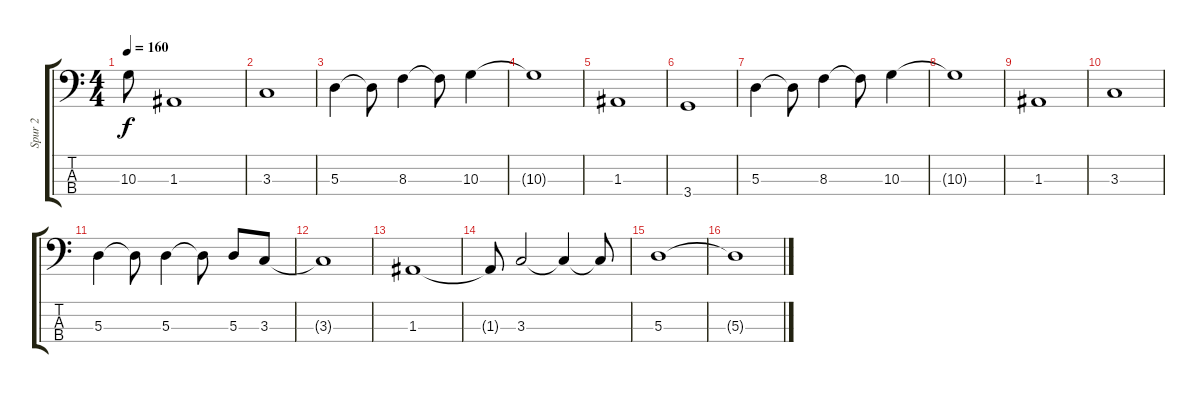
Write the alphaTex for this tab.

\track ("Spur 2" "Spur 2") {instrument electricbassfinger}
\staff {score tabs}
\tuning (G2 D2 A1 E1) {hide}
\ts (4 4)
\tempo 160
\clef f4
\ks c
10.3{t}.8{dy f} 1.3.1 |
3.3.1 |
5.3.4 5.3{t}.8 8.3.4 8.3{t}.8 10.3.4 |
10.3{t}.1 |
1.3.1 |
3.4.1 |
5.3.4 5.3{t}.8 8.3.4 8.3{t}.8 10.3.4 |
10.3{t}.1 |
1.3.1 |
3.3.1 |
5.3.4 5.3{t}.8 5.3.4 5.3{t}.8 5.3.8 3.3.8 |
3.3{t}.1 |
1.3.1 |
1.3{t}.8 3.3.2 3.3{t}.4 3.3{t}.8 |
5.3.1 |
5.3{t}.1
